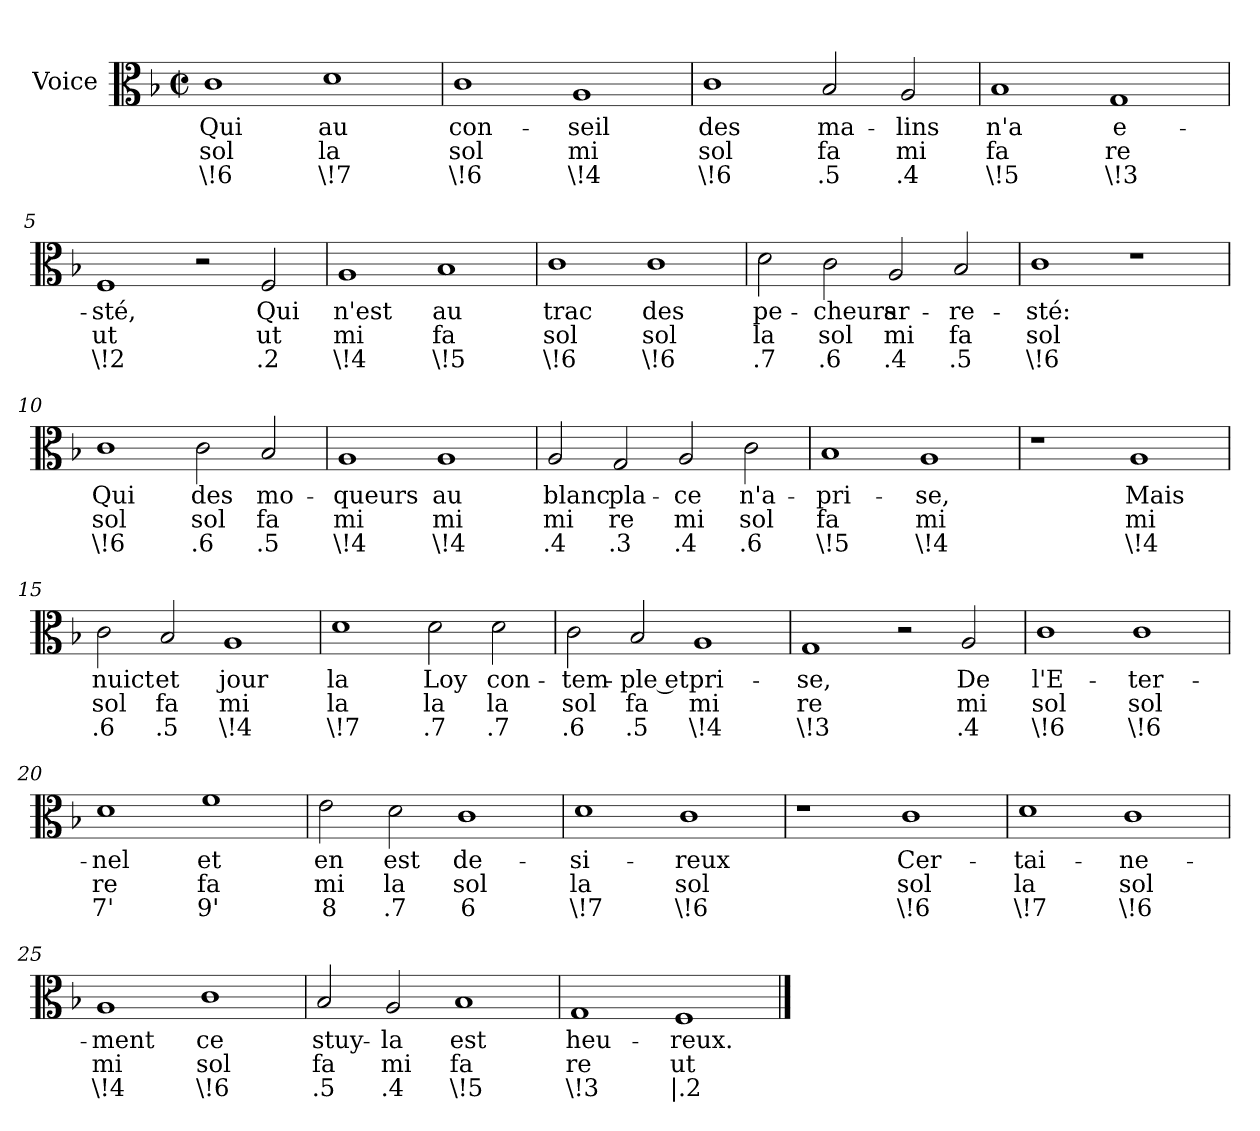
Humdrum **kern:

**kern	**text	**text	**text
*part1	*part1	*part1	*part1
*staff1	*staff1	*staff1	*staff1
*I"Voice	*	*	*
*I'Vo.	*	*	*
*clefC3	*	*	*
*k[b-]	*	*	*
*M4/2	*	*	*
*met(c|)	*	*	*
=1	=1	=1	=1
1c	Qui	sol	\!6
1d	au	la	\!7
=2	=2	=2	=2
1c	con-	sol	\!6
1A	-seil	mi	\!4
=3	=3	=3	=3
1c	des	sol	\!6
2B-/	ma-	fa	.5
2A/	-lins	mi	.4
=4	=4	=4	=4
1B-	n'a	fa	\!5
1G	e-	re	\!3
=5	=5	=5	=5
1F	-sté,	ut	\!2
2r	.	.	.
2F/	Qui	ut	.2
=6	=6	=6	=6
1A	n'est	mi	\!4
1B-	au	fa	\!5
=7	=7	=7	=7
1c	trac	sol	\!6
1c	des	sol	\!6
=8	=8	=8	=8
2d\	pe-	la	.7
2c\	-cheurs	sol	.6
2A/	ar-	mi	.4
2B-/	-re-	fa	.5
=9	=9	=9	=9
1c	-sté:	sol	\!6
1r	.	.	.
=10	=10	=10	=10
1c	Qui	sol	\!6
2c\	des	sol	.6
2B-/	mo-	fa	.5
=11	=11	=11	=11
1A	-queurs	mi	\!4
1A	au	mi	\!4
=12	=12	=12	=12
2A/	blanc	mi	.4
2G/	pla-	re	.3
2A/	-ce	mi	.4
2c\	n'a-	sol	.6
=13	=13	=13	=13
1B-	-pri-	fa	\!5
1A	-se,	mi	\!4
=14	=14	=14	=14
1r	.	.	.
1A	Mais	mi	\!4
=15	=15	=15	=15
2c\	nuict	sol	.6
2B-/	et	fa	.5
1A	jour	mi	\!4
=16	=16	=16	=16
1d	la	la	\!7
2d\	Loy	la	.7
2d\	con-	la	.7
=17	=17	=17	=17
2c\	-tem-	sol	.6
2B-/	-ple et	fa	.5
1A	pri-	mi	\!4
=18	=18	=18	=18
1G	-se,	re	\!3
2r	.	.	.
2A/	De	mi	.4
=19	=19	=19	=19
1c	l'E-	sol	\!6
1c	-ter-	sol	\!6
=20	=20	=20	=20
1d	-nel	re	7'
1f	et	fa	9'
=21	=21	=21	=21
2e\	en	mi	8
2d\	est	la	.7
1c	de-	sol	6
=22	=22	=22	=22
1d	-si-	la	\!7
1c	-reux	sol	\!6
=23	=23	=23	=23
1r	.	.	.
1c	Cer-	sol	\!6
=24	=24	=24	=24
1d	-tai-	la	\!7
1c	-ne-	sol	\!6
=25	=25	=25	=25
1A	-ment	mi	\!4
1c	ce	sol	\!6
=26	=26	=26	=26
2B-/	stuy-	fa	.5
2A/	-la	mi	.4
1B-	est	fa	\!5
=27	=27	=27	=27
1G	heu-	re	\!3
1F	-reux.	ut	|.2
==	==	==	==
*-	*-	*-	*-
